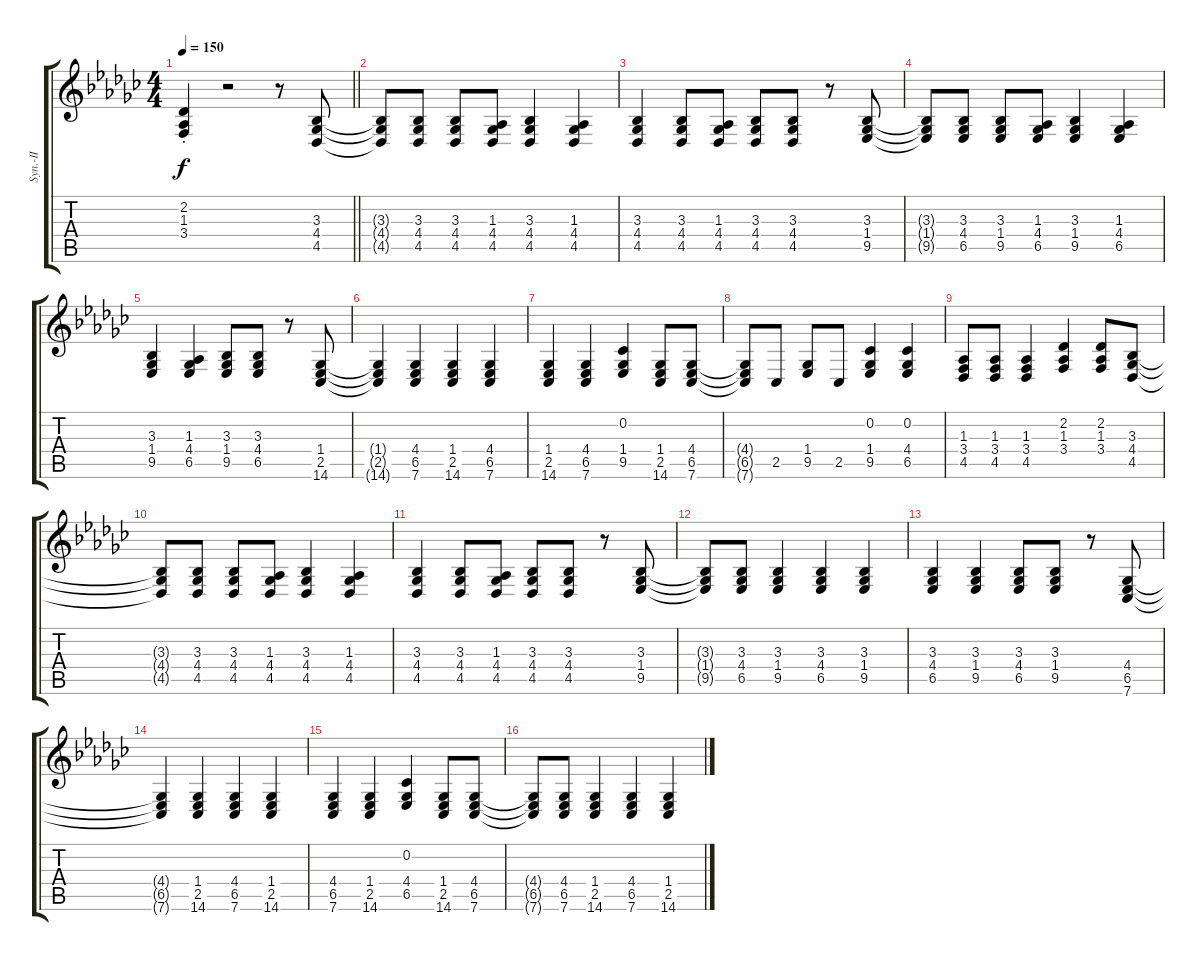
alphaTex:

\track ("Syn.-II" "Syn.-II") {instrument electricgrandpiano}
\staff {score tabs}
\tuning (E4 B3 G3 D3 A2 E2) {hide}
\ts (4 4)
\tempo 150
\clef g2
\barLineRight lightlight
\ks gb
(2.2 1.3 3.4{st}).4{dy f} r.2 r.8 (3.3 4.4 4.5).8 |
(3.3{t} 4.4{t} 4.5{t}).8 (3.3 4.4 4.5).8 (3.3 4.4 4.5).8 (1.3 4.4 4.5).8 (3.3 4.4 4.5).4 (1.3 4.4 4.5).4 |
(3.3 4.4 4.5).4 (3.3 4.4 4.5).8 (1.3 4.4 4.5).8 (3.3 4.4 4.5).8 (3.3 4.4 4.5).8 r.8 (3.3 1.4 9.5).8 |
(3.3{t} 1.4{t} 9.5{t}).8 (3.3 4.4 6.5).8 (3.3 1.4 9.5).8 (1.3 4.4 6.5).8 (3.3 1.4 9.5).4 (1.3 4.4 6.5).4 |
(3.3 1.4 9.5).4 (1.3 4.4 6.5).4 (3.3 1.4 9.5).8 (3.3 4.4 6.5).8 r.8 (1.4 2.5 14.6).8 |
(1.4{t} 2.5{t} 14.6{t}).4 (4.4 6.5 7.6).4 (1.4 2.5 14.6).4 (4.4 6.5 7.6).4 |
(1.4 2.5 14.6).4 (4.4 6.5 7.6).4 (0.2 1.4 9.5).4 (1.4 2.5 14.6).8 (4.4 6.5 7.6).8 |
(4.4{t} 6.5{t} 7.6{t}).8 2.5.8 (1.4 9.5).8 2.5.8 (0.2 1.4 9.5).4 (0.2 4.4 6.5).4 |
(1.3 3.4 4.5).8 (1.3 3.4 4.5).8 (1.3 3.4 4.5).4 (2.2 1.3 3.4).4 (2.2 1.3 3.4).8 (3.3 4.4 4.5).8 |
(3.3{t} 4.4{t} 4.5{t}).8 (3.3 4.4 4.5).8 (3.3 4.4 4.5).8 (1.3 4.4 4.5).8 (3.3 4.4 4.5).4 (1.3 4.4 4.5).4 |
(3.3 4.4 4.5).4 (3.3 4.4 4.5).8 (1.3 4.4 4.5).8 (3.3 4.4 4.5).8 (3.3 4.4 4.5).8 r.8 (3.3 1.4 9.5).8 |
(3.3{t} 1.4{t} 9.5{t}).8 (3.3 4.4 6.5).8 (3.3 1.4 9.5).4 (3.3 4.4 6.5).4 (3.3 1.4 9.5).4 |
(3.3 4.4 6.5).4 (3.3 1.4 9.5).4 (3.3 4.4 6.5).8 (3.3 1.4 9.5).8 r.8 (4.4 6.5 7.6).8 |
(4.4{t} 6.5{t} 7.6{t}).4 (1.4 2.5 14.6).4 (4.4 6.5 7.6).4 (1.4 2.5 14.6).4 |
(4.4 6.5 7.6).4 (1.4 2.5 14.6).4 (0.2 4.4 6.5).4 (1.4 2.5 14.6).8 (4.4 6.5 7.6).8 |
(4.4{t} 6.5{t} 7.6{t}).8 (4.4 6.5 7.6).8 (1.4 2.5 14.6).4 (4.4 6.5 7.6).4 (1.4 2.5 14.6).4
